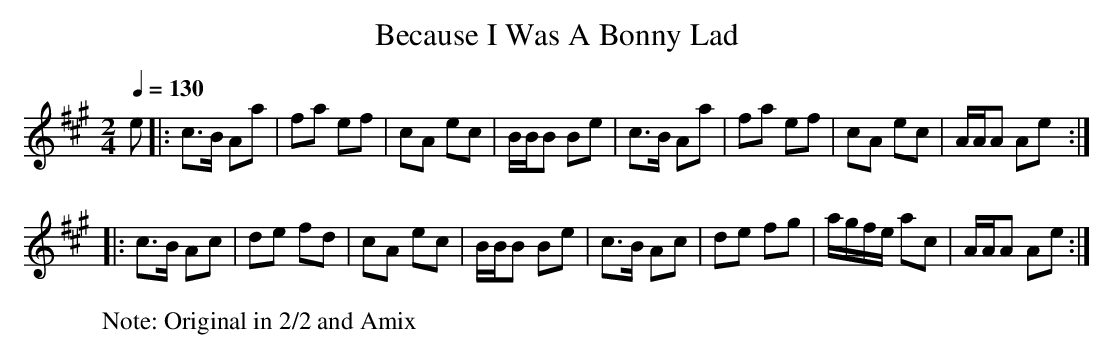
X:1
T:Because I Was A Bonny Lad
M:2/4
L:1/8
Q:1/4=130
K:A
e |: c>B Aa | fa ef | cA ec | B/B/B Be | c>B Aa | fa ef | cA ec | A/A/A Ae :|
|: c>B Ac | de fd| cA ec | B/B/B Be | c>B Ac | de fg | a/g/f/e/ ac | A/A/A Ae :|
W:Note: Original in 2/2 and Amix
